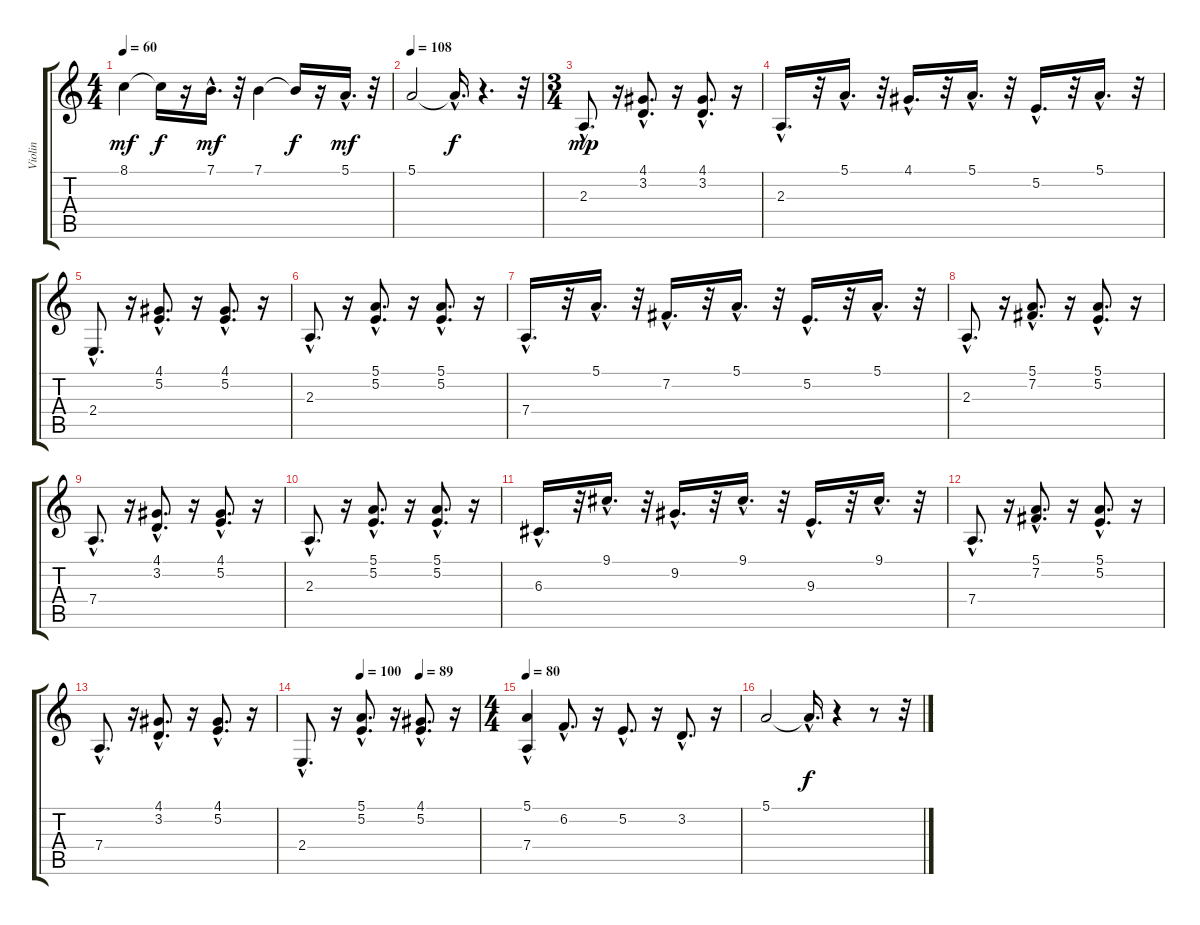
\track ("Violin" "Violin") {instrument stringensemble1}
\staff {score tabs}
\tuning (E4 B3 G3 D3 A2 E2) {hide}
\ts (4 4)
\tempo 60
\clef g2
\ks c
8.1.4{dy mf} 8.1{t}.16{dy f} r.16 7.1{hac}.16{d dy mf} r.32 7.1.4 7.1{t}.16{dy f} r.16 5.1{hac}.16{d dy mf} r.32 |
\tempo 108
5.1.2 5.1{hac t}.16{d dy f} r.4{d} r.32 |
\ts (3 4)
2.3{hac}.8{d dy mp} r.16 (4.1{hac} 3.2{hac}).8{d} r.16 (4.1{hac} 3.2{hac}).8{d} r.16 |
2.3{hac}.16{d} r.32 5.1{hac}.16{d} r.32 4.1{hac}.16{d} r.32 5.1{hac}.16{d} r.32 5.2{hac}.16{d} r.32 5.1{hac}.16{d} r.32 |
2.4{hac}.8{d} r.16 (4.1{hac} 5.2{hac}).8{d} r.16 (4.1{hac} 5.2{hac}).8{d} r.16 |
2.3{hac}.8{d} r.16 (5.1{hac} 5.2{hac}).8{d} r.16 (5.1{hac} 5.2{hac}).8{d} r.16 |
7.4{hac}.16{d} r.32 5.1{hac}.16{d} r.32 7.2{hac}.16{d} r.32 5.1{hac}.16{d} r.32 5.2{hac}.16{d} r.32 5.1{hac}.16{d} r.32 |
2.3{hac}.8{d} r.16 (5.1{hac} 7.2{hac}).8{d} r.16 (5.1{hac} 5.2{hac}).8{d} r.16 |
7.4{hac}.8{d} r.16 (4.1{hac} 3.2{hac}).8{d} r.16 (4.1{hac} 5.2{hac}).8{d} r.16 |
2.3{hac}.8{d} r.16 (5.1{hac} 5.2{hac}).8{d} r.16 (5.1{hac} 5.2{hac}).8{d} r.16 |
6.3{hac}.16{d} r.32 9.1{hac}.16{d} r.32 9.2{hac}.16{d} r.32 9.1{hac}.16{d} r.32 9.3{hac}.16{d} r.32 9.1{hac}.16{d} r.32 |
7.4{hac}.8{d} r.16 (5.1{hac} 7.2{hac}).8{d} r.16 (5.1{hac} 5.2{hac}).8{d} r.16 |
7.4{hac}.8{d} r.16 (4.1{hac} 3.2{hac}).8{d} r.16 (4.1{hac} 5.2{hac}).8{d} r.16 |
\tempo (100 0.3333333333333333)
\tempo (89 0.6666666666666666)
2.4{hac}.8{d} r.16 (5.1{hac} 5.2{hac}).8{d} r.16 (4.1{hac} 5.2{hac}).8{d} r.16 |
\ts (4 4)
\tempo 80
(5.1{hac} 7.4).4 6.2{hac}.8{d} r.16 5.2{hac}.8{d} r.16 3.2{hac}.8{d} r.16 |
5.1.2 5.1{hac t}.16{d dy f} r.4 r.8 r.32
